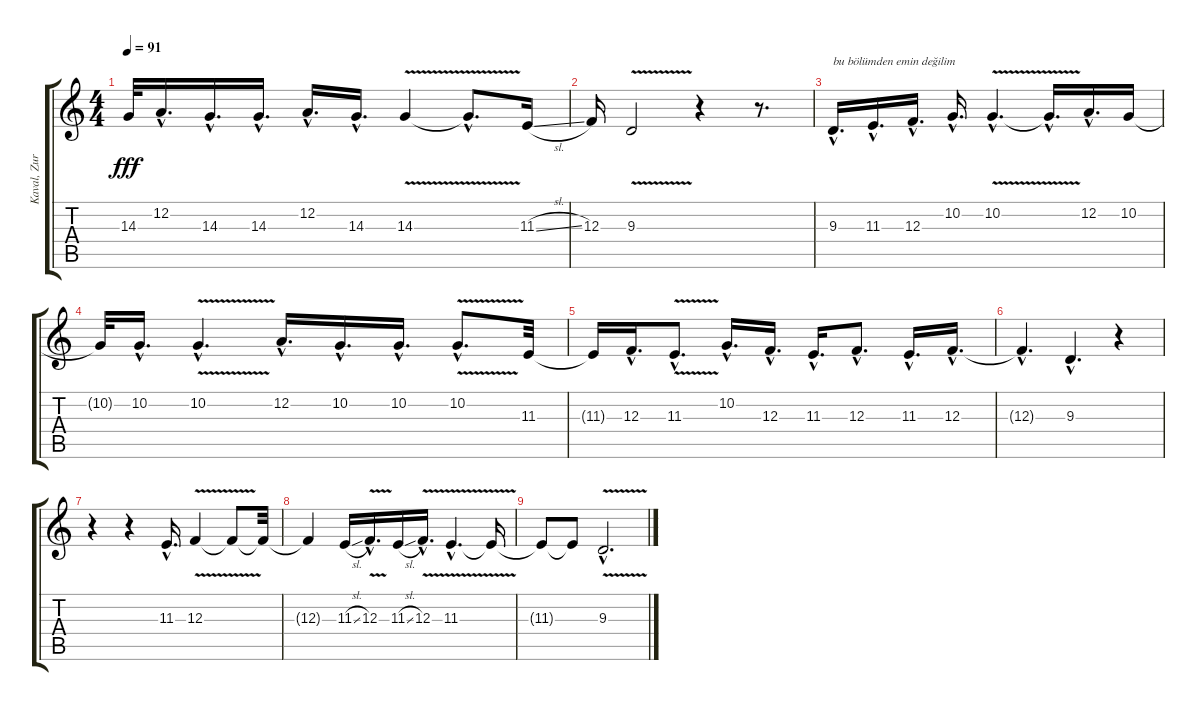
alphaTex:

\track ("Kaval, Zurna" "Kaval, Zur") {instrument shakuhachi}
\staff {score tabs}
\tuning (D4 A3 F3 C3 G2 D2) {hide}
\ts (4 4)
\tempo 91
\clef g2
\ks c
14.3{t}.32{dy fff} 12.2{hac}.16{d} 14.3{hac}.16{d} 14.3{hac}.16{d} 12.2{hac}.16{d} 14.3{hac}.16{d} 14.3{v}.4 14.3{hac t}.8{d} 11.3{sl}.16 |
12.3.16 9.3{v}.2 r.4 r.8{d} |
9.3{hac}.16{d txt "bu bölümden emin değilim"} 11.3{hac}.16{d} 12.3{hac}.16{d} 10.2{hac}.16{d} 10.2{v hac}.4{d} 10.2{hac t}.16{d} 12.2{hac}.16{d} 10.2.16 |
10.2{t}.32 10.2{hac}.16{d} 10.2{v hac}.4{d} 12.2{hac}.16{d} 10.2{hac}.16{d} 10.2{hac}.16{d} 10.2{v hac}.8{d} 11.3.32 |
11.3{t}.16 12.3{hac}.16{d} 11.3{v hac}.8{d} 10.2{hac}.16{d} 12.3{hac}.16{d} 11.3{hac}.16{d} 12.3{hac}.8{d} 11.3{hac}.16{d} 12.3{hac}.16{d} |
12.3{hac t}.4{d} 9.3{hac}.4{d} r.4 |
r.4 r.4 11.3{hac}.16{d} 12.3{v}.4 12.3{t}.8 12.3{t}.32 |
12.3{t}.4 11.3{sl}.16 12.3{v hac}.16{d} 11.3{sl}.16 12.3{v hac}.16{d} 11.3{v hac}.4{d} 11.3{t}.16 |
11.3{t}.8 11.3{t}.8 9.3{v hac}.2{d}
